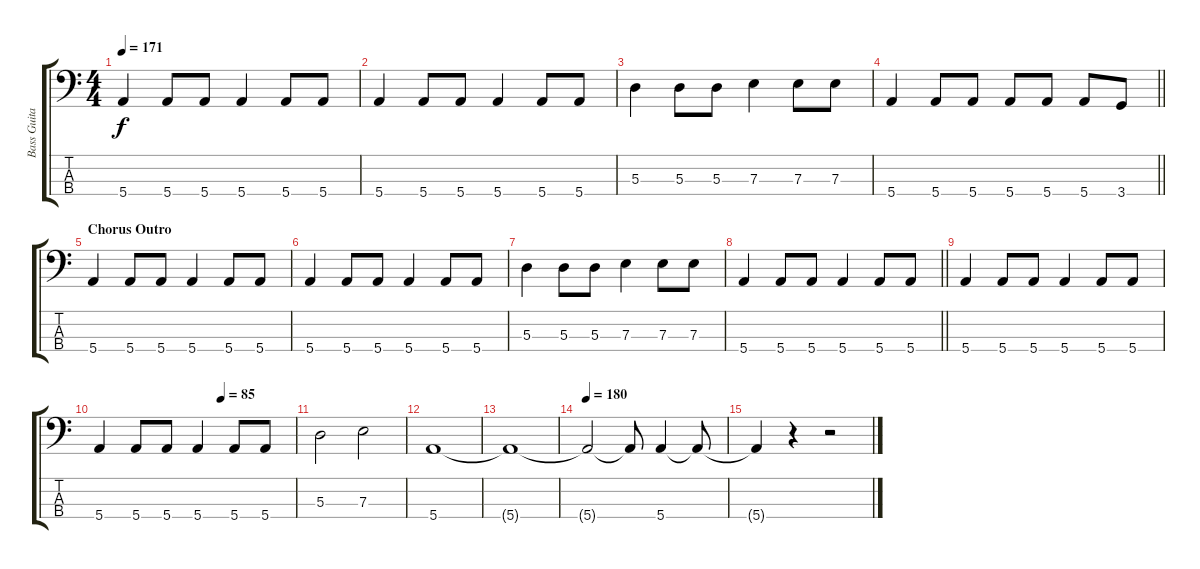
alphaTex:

\track ("Bass Guitar - EkaRock" "Bass Guita") {instrument electricbasspick}
\staff {score tabs}
\tuning (G2 D2 A1 E1) {hide}
\ts (4 4)
\tempo 171
\clef f4
\ks c
5.4.4{dy f} 5.4.8 5.4.8 5.4.4 5.4.8 5.4.8 |
5.4.4 5.4.8 5.4.8 5.4.4 5.4.8 5.4.8 |
5.3.4 5.3.8 5.3.8 7.3.4 7.3.8 7.3.8 |
\barLineRight lightlight
5.4.4 5.4.8 5.4.8 5.4.8 5.4.8 5.4.8 3.4.8 |
\section ("" "Chorus Outro")
5.4.4 5.4.8 5.4.8 5.4.4 5.4.8 5.4.8 |
5.4.4 5.4.8 5.4.8 5.4.4 5.4.8 5.4.8 |
5.3.4 5.3.8 5.3.8 7.3.4 7.3.8 7.3.8 |
\barLineRight lightlight
5.4.4 5.4.8 5.4.8 5.4.4 5.4.8 5.4.8 |
5.4.4 5.4.8 5.4.8 5.4.4 5.4.8 5.4.8 |
\tempo (85 0.625)
5.4.4 5.4.8 5.4.8 5.4.4 5.4.8 5.4.8 |
5.3.2 7.3.2 |
5.4.1 |
5.4{t}.1 |
\tempo 180
5.4{t}.2 5.4{t}.8 5.4.4 5.4{t}.8 |
5.4{t}.4 r.4 r.2
